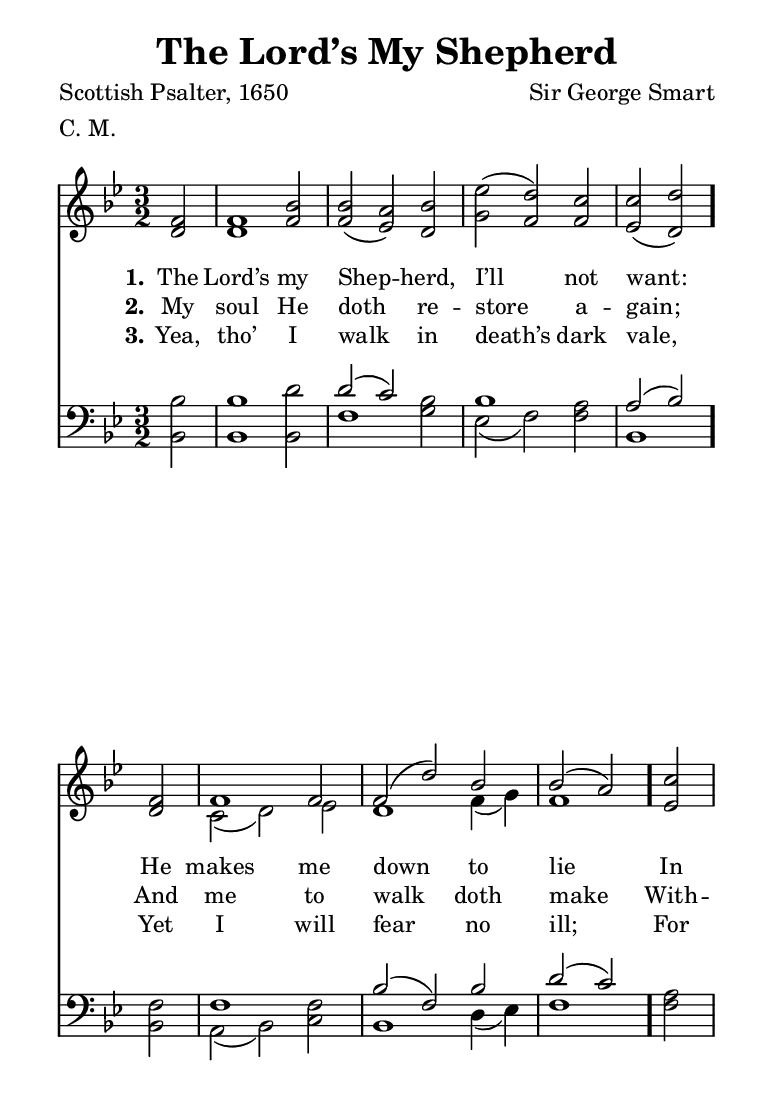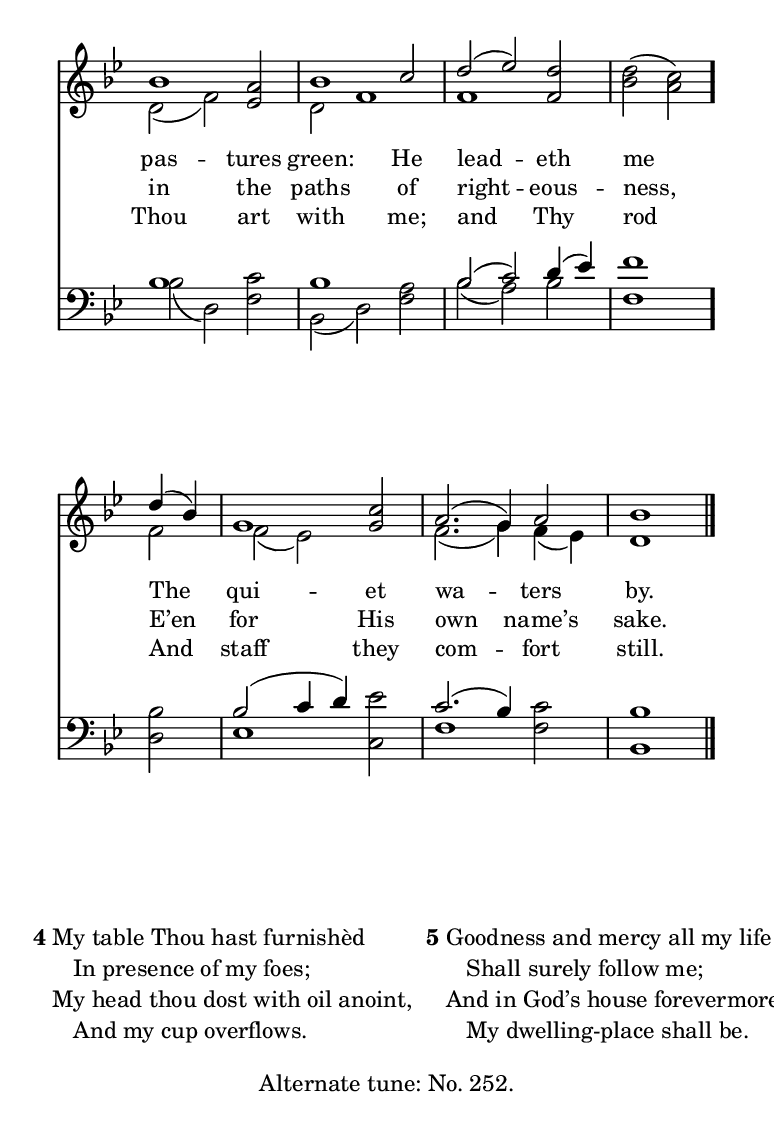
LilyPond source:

\include "common/global.ily"
\paper {
  \include "common/paper.ily"
  ragged-last-bottom = ##t
  system-count = #(cond (is-eogsized 2) (#t #f))
  system-system-spacing.padding = 11
}

\header{
  hymnnumber = "143"
  title = "The Lord’s My Shepherd"
  tunename = "Wiltshire"
  meter = "C. M."
  poet = "Scottish Psalter, 1650"
  composer = "Sir George Smart"
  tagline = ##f
}

% for fermata in MIDI
ta = { \tempo 2=80 }
tb = { \tempo 2=40 }

global = {
  \include "common/overrides.ily"
  \override Staff.TimeSignature.style = #'numbered
  \time 3/2
  \override Score.MetronomeMark.transparent = ##t % hide all fermata changes too
  \ta
  \key bes \major
  \partial 2
  \autoBeamOff
}

notesSoprano = {
\global
\relative c' {

  f2 | f1 bes2 | bes( a) bes | ees( d) c | c( d)
  f,2 | f1 f2 | f( d') bes | bes( a)
  c2 | bes1 a2 | bes1 c2 | d( ees) d | d( c)
  d4( bes) | g1 c2 | a2.( g4) a2 | bes1
  \bar "|."

}
}

notesAlto = {
\global
\relative e' {

  d2 | d1 f2 | f( ees) d | g( f) f | ees( d)
  d2 | c( d) ees | d1 f4( g) | f1
  ees2 | d( f) ees | d f1 | f1 f2 | bes( a)
  f2 | f( ees) g | f2.( g4) f4( ees) | d1

}
}

notesTenor = {
\global
\relative a {

  bes2 | bes1 d2 | d( c) bes | bes1 a2 | a( bes)
  f2 | f1 f2 | bes( f) bes | d( c)
  a2 | bes1 c2 | bes1 a2 | bes2( c) d4( ees) | f1
  bes,2 | bes( c4 d) ees2 | c2.( bes4) c2 | bes1

}
}

notesBass = {
\global
\relative f, {

  bes2 | bes1 bes2 | f'1 g2 | ees( f) f | bes,1
  bes2 | a( bes) c | bes1 d4( ees) | f1
  f2 | bes( d,) f | bes,( d) f | bes( a) bes | f1
  d2 | ees1 c2 | f1 f2 | bes,1

}
}

wordsA = \lyricmode {
\set stanza = "1."

The Lord’s my Shep -- herd, I’ll not want: \bar "."
He makes me down to lie \bar "."
In pas -- tures green: He lead -- eth me \bar "."
The qui -- et wa -- ters by. \bar "."

}

wordsB = \lyricmode {
\set stanza = "2."

My soul He doth re -- store a -- gain;
And me to walk doth make
With -- in the paths of right -- eous -- ness,
E’en for His own name’s sake.

}

wordsC = \lyricmode {
\set stanza = "3."

Yea, tho’ I walk in death’s dark vale,
Yet I will fear no ill;
For Thou art with me; and Thy rod
And staff they com -- fort still.

}

wordsD = \markuplist {

\line { My table Thou hast furnishèd }
\line { { \hspace #2 } In presence of my foes; }
\line { My head thou dost with oil anoint, }
\line { { \hspace #2 } And my cup overflows. }

}

wordsE = \markuplist {

\line { Goodness and mercy all my life }
\line { { \hspace #2 } Shall surely follow me; }
\line { And in God’s house forevermore }
\line { { \hspace #2 } My dwelling-place shall be. }

}

\score {
  \context ChoirStaff <<
    \context Staff = upper <<
      \set Staff.autoBeaming = ##f
      \set ChoirStaff.systemStartDelimiter = #'SystemStartBar
      \set ChoirStaff.printPartCombineTexts = ##f
      \partcombine #'(2 . 11) \notesSoprano \notesAlto
      \context NullVoice = sopranos { \voiceOne << \notesSoprano >> }
      \context Lyrics = one   \lyricsto sopranos \wordsA
      \context Lyrics = two   \lyricsto sopranos \wordsB
      \context Lyrics = three \lyricsto sopranos \wordsC
    >>
    \context Staff = men <<
      \set Staff.autoBeaming = ##f
      \clef bass
      \set ChoirStaff.printPartCombineTexts = ##f
      \partcombine #'(2 . 11) \notesTenor \notesBass
    >>
  >>
  \layout {
    \include "common/layout.ily"
  }
  \midi{
    \include "common/midi.ily"
  }
}

\noPageBreak

\markup { \fill-line {
  \hspace #0.1
  \line{ \bold 4 \column { \wordsD } }
  \hspace #0.1
  \line{ \bold 5 \column { \wordsE } }
  \hspace #0.1
} }

\noPageBreak

\markup { \vspace #1.4 \fill-line { \line { Alternate tune: No. 252. } } }

\version "2.19.49"  % necessary for upgrading to future LilyPond versions.

% vi:set et ts=2 sw=2 ai nocindent syntax=lilypond:
